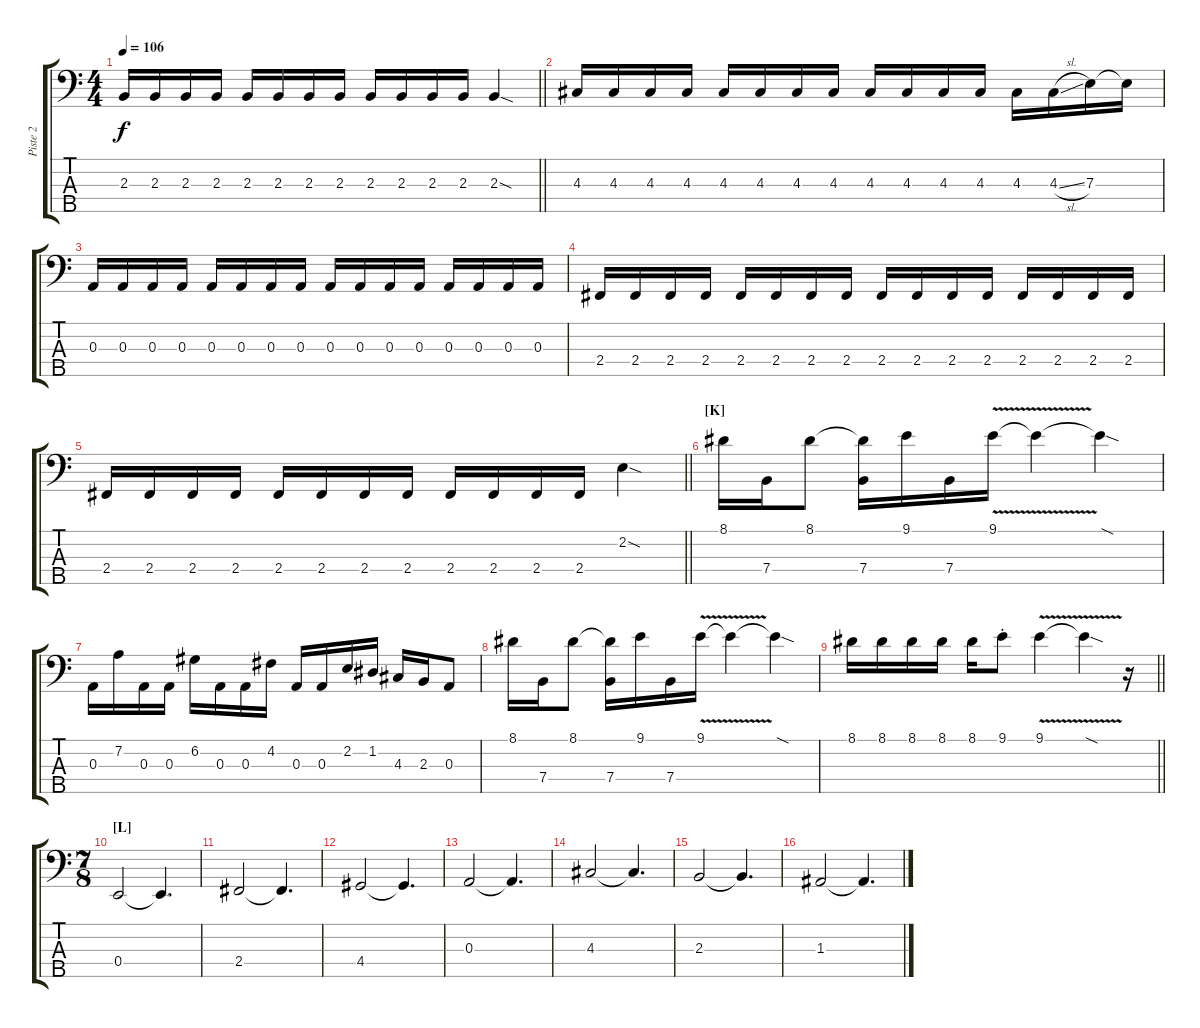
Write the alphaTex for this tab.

\track ("Piste 2" "Piste 2") {instrument electricbassfinger}
\staff {score tabs}
\tuning (G2 D2 A1 E1 B0) {hide}
\ts (4 4)
\tempo 106
\clef f4
\barLineRight lightlight
\ks c
2.3.16{dy f} 2.3.16 2.3.16 2.3.16 2.3.16 2.3.16 2.3.16 2.3.16 2.3.16 2.3.16 2.3.16 2.3.16 2.3{sod}.4 |
4.3.16 4.3.16 4.3.16 4.3.16 4.3.16 4.3.16 4.3.16 4.3.16 4.3.16 4.3.16 4.3.16 4.3.16 4.3.16 4.3{sl}.16 7.3.16 7.3{t}.16 |
0.3.16 0.3.16 0.3.16 0.3.16 0.3.16 0.3.16 0.3.16 0.3.16 0.3.16 0.3.16 0.3.16 0.3.16 0.3.16 0.3.16 0.3.16 0.3.16 |
2.4.16 2.4.16 2.4.16 2.4.16 2.4.16 2.4.16 2.4.16 2.4.16 2.4.16 2.4.16 2.4.16 2.4.16 2.4.16 2.4.16 2.4.16 2.4.16 |
\barLineRight lightlight
2.4.16 2.4.16 2.4.16 2.4.16 2.4.16 2.4.16 2.4.16 2.4.16 2.4.16 2.4.16 2.4.16 2.4.16 2.2{sod}.4 |
\section ("" "[K]")
8.1.16 7.4.16 8.1.8 (8.1{t} 7.4).16 9.1.16 7.4.16 9.1{v}.16 9.1{t}.4 9.1{sod t}.4 |
0.3.16 7.2.16 0.3.16 0.3.16 6.2.16 0.3.16 0.3.16 4.2.16 0.3.16 0.3.16 2.2.16 1.2.16 4.3.16 2.3.16 0.3.8 |
8.1.16 7.4.16 8.1.8 (8.1{t} 7.4).16 9.1.16 7.4.16 9.1{v}.16 9.1{t}.4 9.1{sod t}.4 |
\barLineRight lightlight
8.1.16 8.1.16 8.1.16 8.1.16 8.1.16 9.1{st}.8 9.1{v}.4 9.1{sod t}.4 r.16 |
\ts (7 8)
\section ("" "[L]")
0.4.2 0.4{t}.4{d} |
2.4.2 2.4{t}.4{d} |
4.4.2 4.4{t}.4{d} |
0.3.2 0.3{t}.4{d} |
4.3.2 4.3{t}.4{d} |
2.3.2 2.3{t}.4{d} |
1.3.2 1.3{t}.4{d}
